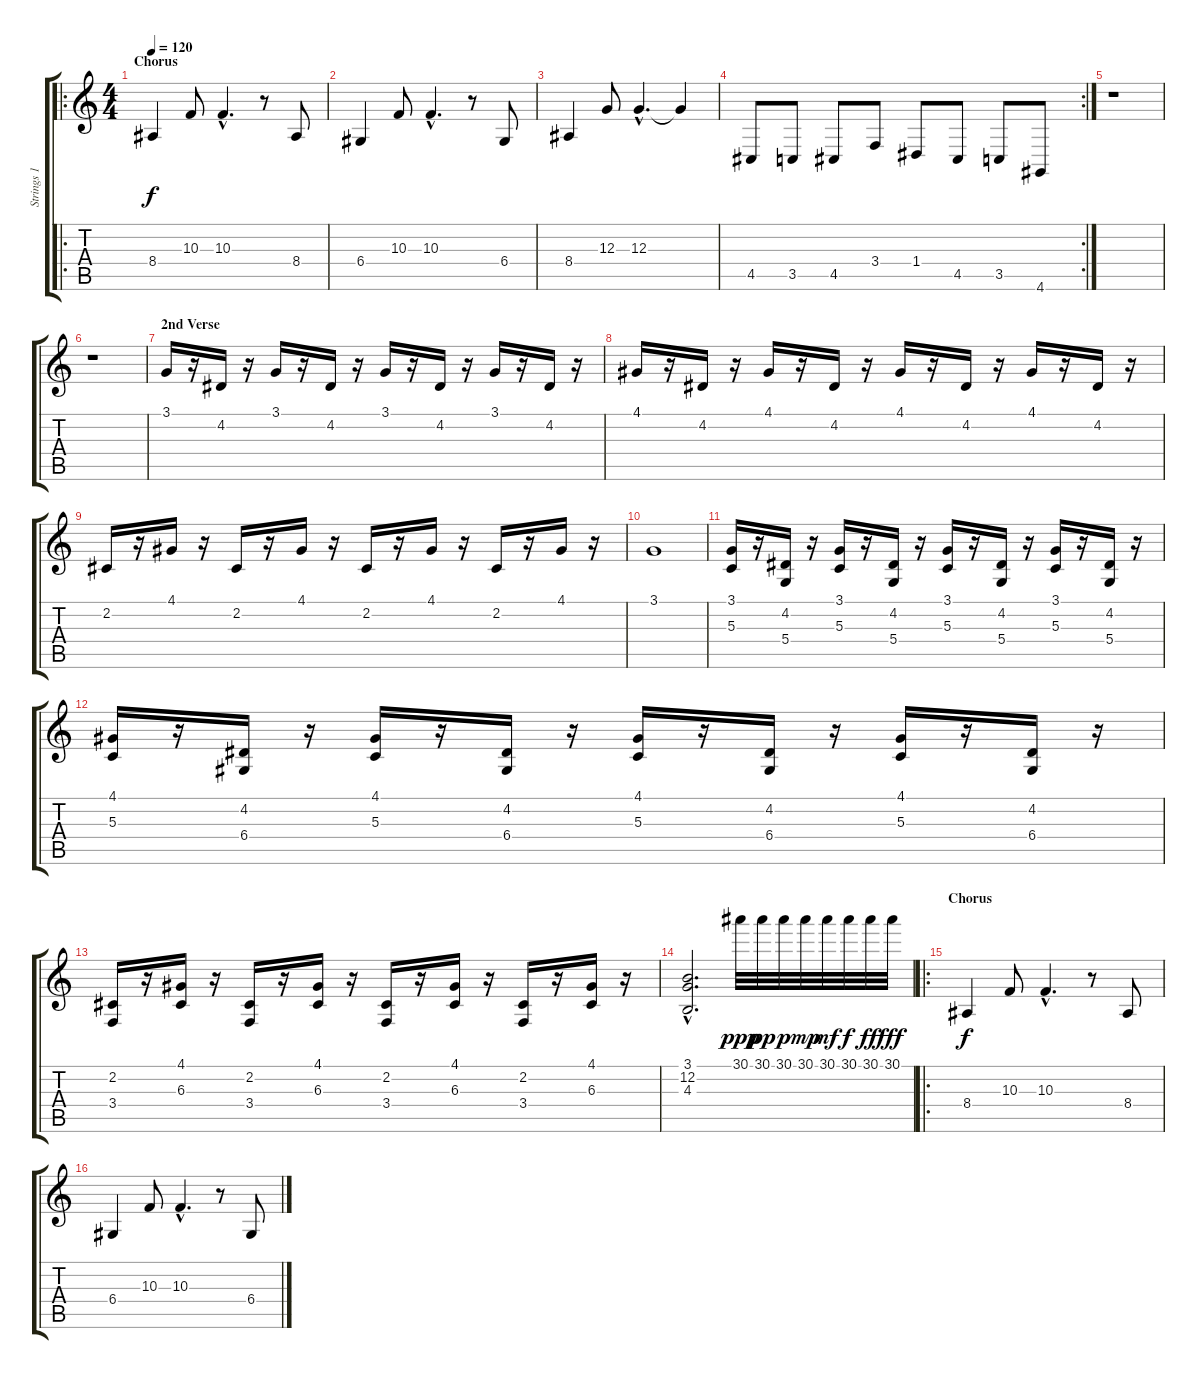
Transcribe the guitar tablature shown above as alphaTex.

\track ("Strings 1" "Strings 1") {instrument tremolostrings}
\staff {score tabs}
\tuning (E4 B3 G3 D3 A2 E2) {hide}
\ro
\ts (4 4)
\section ("" "Chorus")
\tempo 120
\clef g2
\ks c
8.4.4{dy f} 10.3.8 10.3{hac}.4{d} r.8 8.4.8 |
6.4.4 10.3.8 10.3{hac}.4{d} r.8 6.4.8 |
8.4.4 12.3.8 12.3{hac}.4{d} 12.3{t}.4 |
\rc 2
4.5.8 3.5.8 4.5.8 3.4.8 1.4.8 4.5.8 3.5.8 4.6.8 |
r.1 |
r.1 |
\section ("" "2nd Verse")
3.1.16 r.16 4.2.16 r.16 3.1.16 r.16 4.2.16 r.16 3.1.16 r.16 4.2.16 r.16 3.1.16 r.16 4.2.16 r.16 |
4.1.16 r.16 4.2.16 r.16 4.1.16 r.16 4.2.16 r.16 4.1.16 r.16 4.2.16 r.16 4.1.16 r.16 4.2.16 r.16 |
2.2.16 r.16 4.1.16 r.16 2.2.16 r.16 4.1.16 r.16 2.2.16 r.16 4.1.16 r.16 2.2.16 r.16 4.1.16 r.16 |
3.1.1 |
(3.1 5.3).16 r.16 (4.2 5.4).16 r.16 (3.1 5.3).16 r.16 (4.2 5.4).16 r.16 (3.1 5.3).16 r.16 (4.2 5.4).16 r.16 (3.1 5.3).16 r.16 (4.2 5.4).16 r.16 |
(4.1 5.3).16 r.16 (4.2 6.4).16 r.16 (4.1 5.3).16 r.16 (4.2 6.4).16 r.16 (4.1 5.3).16 r.16 (4.2 6.4).16 r.16 (4.1 5.3).16 r.16 (4.2 6.4).16 r.16 |
(2.2 3.4).16 r.16 (4.1 6.3).16 r.16 (2.2 3.4).16 r.16 (4.1 6.3).16 r.16 (2.2 3.4).16 r.16 (4.1 6.3).16 r.16 (2.2 3.4).16 r.16 (4.1 6.3).16 r.16 |
(3.1{hac} 12.2{hac} 4.3{hac}).2{d} 30.1.32{dy ppp} 30.1.32{dy pp} 30.1.32{dy p} 30.1.32{dy mp} 30.1.32{dy mf} 30.1.32{dy f} 30.1.32{dy ff} 30.1.32{dy fff} |
\ro
\section ("" "Chorus")
8.4.4{dy f} 10.3.8 10.3{hac}.4{d} r.8 8.4.8 |
6.4.4 10.3.8 10.3{hac}.4{d} r.8 6.4.8
